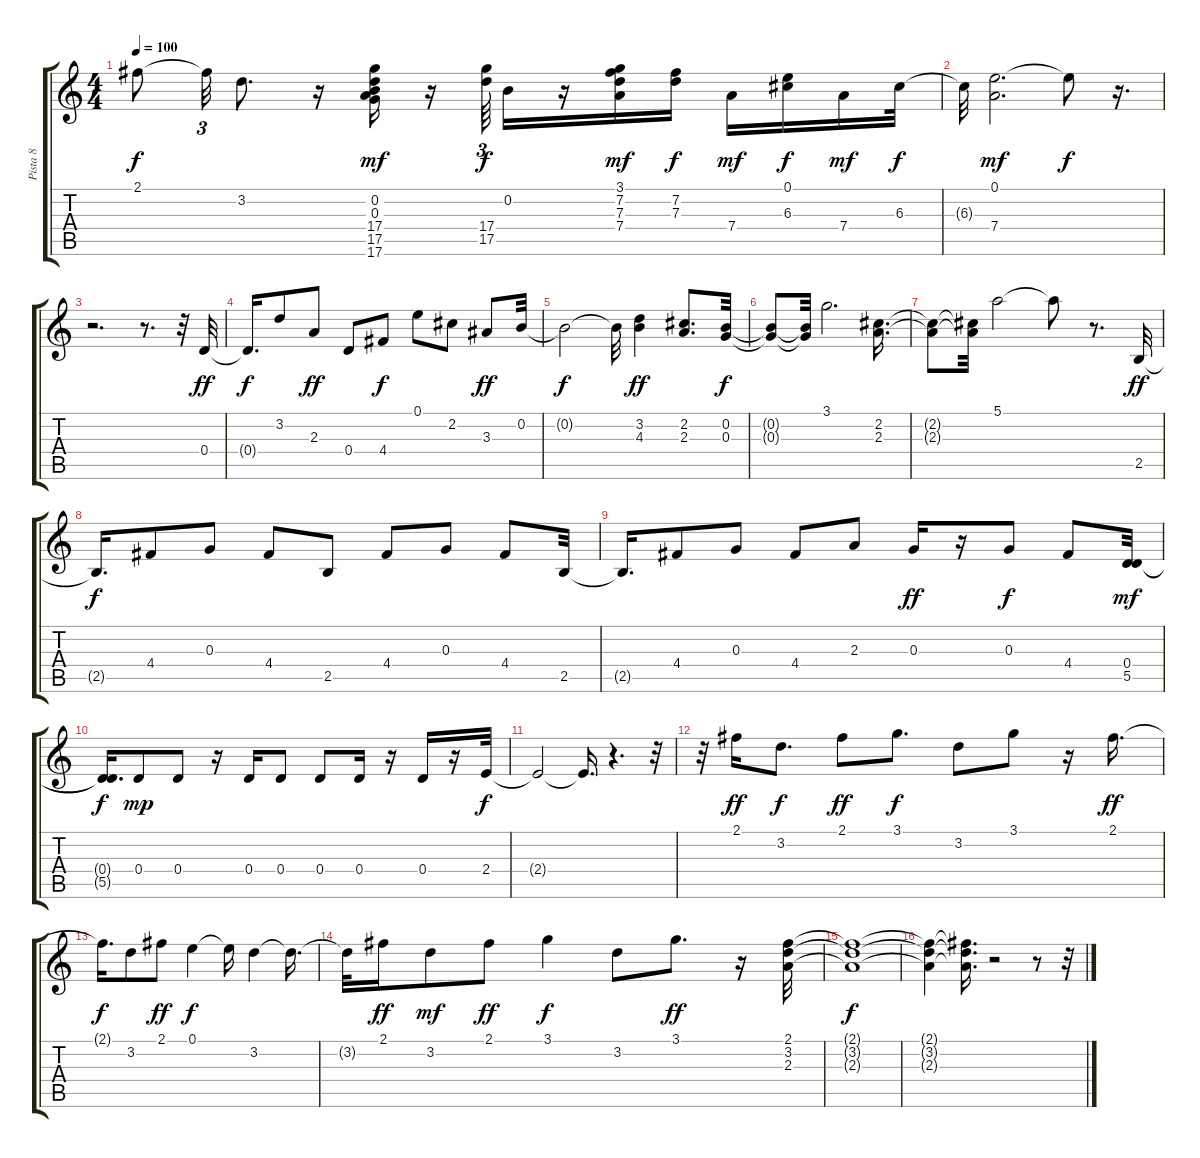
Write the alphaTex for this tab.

\track ("Pista 8" "Pista 8") {instrument electricguitarclean}
\staff {score tabs}
\tuning (E4 B3 G3 D3 A2 E2) {hide}
\ts (4 4)
\tempo 100
\clef g2
\ks c
2.1{t}.8{dy f} 2.1{t}.32{tu (3 2)} 3.2.8{d} r.16 (0.2 0.3 17.4 17.5 17.6).16{dy mf} r.16 (17.4 17.5).64{tu (3 2) dy f} 0.2.16 r.16 (3.1 7.2 7.3 7.4).16{dy mf} (7.2 7.3).16{dy f} 7.4.16{dy mf} (0.1 6.3).16{dy f} 7.4.16{dy mf} 6.3.32{dy f} |
6.3{t}.32 (0.1 7.4).2{d dy mf} 0.1{t}.8{dy f} r.16{d} |
r.2{d} r.8{d} r.32 0.4.32{dy ff} |
0.4{t}.16{d dy f} 3.2.8 2.3.8{dy ff} 0.4.8 4.4.8{dy f} 0.1.8 2.2.8 3.3.8{dy ff} 0.2.32 |
0.2{t}.2{dy f} 0.2{t}.32 (3.2 4.3).4{dy ff} (2.2 2.3).8{d} (0.2 0.3).32{dy f} |
(0.2{t} 0.3{t}).8 (0.2{t} 0.3{t}).32 3.1.2{d} (2.2 2.3).16{d} |
(2.2{t} 2.3{t}).8 (2.2{t} 2.3{t}).32 5.1.2 5.1{t}.8 r.8{d} 2.5.32{dy ff} |
2.5{t}.16{d dy f} 4.4.8 0.3.8 4.4.8 2.5.8 4.4.8 0.3.8 4.4.8 2.5.32 |
2.5{t}.16{d} 4.4.8 0.3.8 4.4.8 2.3.8 0.3.16{dy ff} r.16 0.3.8{dy f} 4.4.8 (0.4 5.5).32{dy mf} |
(0.4{t} 5.5{t}).16{d dy f} 0.4.8{dy mp} 0.4.8 r.16 0.4.16 0.4.8 0.4.8 0.4.16 r.16 0.4.16 r.16 2.4.32{dy f} |
2.4{t}.2 2.4{t}.16{d} r.4{d} r.32 |
r.32 2.1.16{dy ff} 3.2.8{d dy f} 2.1.8{dy ff} 3.1.8{d dy f} 3.2.8 3.1.8 r.16 2.1.16{d dy ff} |
2.1{t}.16{d dy f} 3.2.8 2.1.8{dy ff} 0.1.4{dy f} 0.1{t}.16 3.2.4 3.2{t}.16{d} |
3.2{t}.32 2.1.16{dy ff} 3.2.8{dy mf} 2.1.8{dy ff} 3.1.4{dy f} 3.2.8 3.1.8{d dy ff} r.16 (2.1 3.2 2.3).32 |
(2.1{t} 3.2{t} 2.3{t}).1{dy f} |
(2.1{t} 3.2{t} 2.3{t}).4 (2.1{t} 3.2{t} 2.3{t}).16{d} r.2 r.8 r.32
